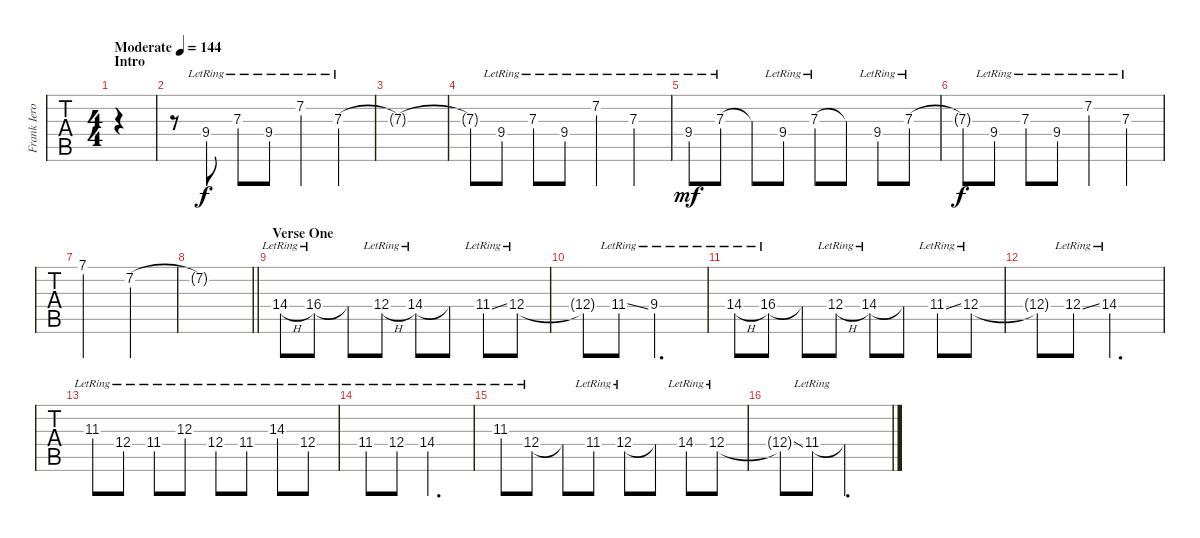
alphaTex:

\track ("Frank Iero" "Frank Iero") {instrument electricguitarclean}
\staff {tabs}
\tuning (E4 B3 G3 D3 A2 E2) {hide}
\ts (4 4)
\section ("" "Intro")
\tempo (144 "Moderate")
\clef g2
\ks c
|
r.8 9.4{lr}.8 7.3{lr}.8 9.4{lr}.8 7.2{lr}.4 7.3{lr}.4 |
7.3{t}.1 |
7.3{t}.8 9.4{lr}.8 7.3{lr}.8 9.4{lr}.8 7.2{lr}.4 7.3{lr}.4 |
9.4{lr}.8{dy mf} 7.3{lr}.8 7.3{t}.8 9.4{lr}.8 7.3{lr}.8 7.3{t}.8 9.4{lr}.8 7.3{lr}.8 |
7.3{t}.8{dy f} 9.4{lr}.8 7.3{lr}.8 9.4{lr}.8 7.2{lr}.4 7.3{lr}.4 |
7.1.2 7.2.2 |
\barLineRight lightlight
7.2{t}.1 |
\section ("" "Verse One")
14.4{h lr}.8{volume 8} 16.4{lr}.8 16.4{t}.8 12.4{h lr}.8 14.4{lr}.8 14.4{t}.8 11.4{ss lr}.8 12.4{lr}.8 |
12.4{t}.8 11.4{ss lr}.8 9.4{lr}.2{d} |
14.4{h lr}.8 16.4{lr}.8 16.4{t}.8 12.4{h lr}.8 14.4{lr}.8 14.4{t}.8 11.4{ss lr}.8 12.4{lr}.8 |
12.4{t}.8 12.4{ss lr}.8 14.4{lr}.2{d} |
11.3{lr}.8 12.4{lr}.8 11.4{lr}.8 12.3{lr}.8 12.4{lr}.8 11.4{lr}.8 14.3{lr}.8 12.4{lr}.8 |
11.4{lr}.8 12.4{lr}.8 14.4{lr}.2{d} |
11.3{lr}.8 12.4{lr}.8 12.4{t}.8 11.4{lr}.8 12.4{lr}.8 12.4{t}.8 14.4{lr}.8 12.4{lr}.8 |
12.4{ss t}.8 11.4{lr}.8 11.4{t}.2{d}
